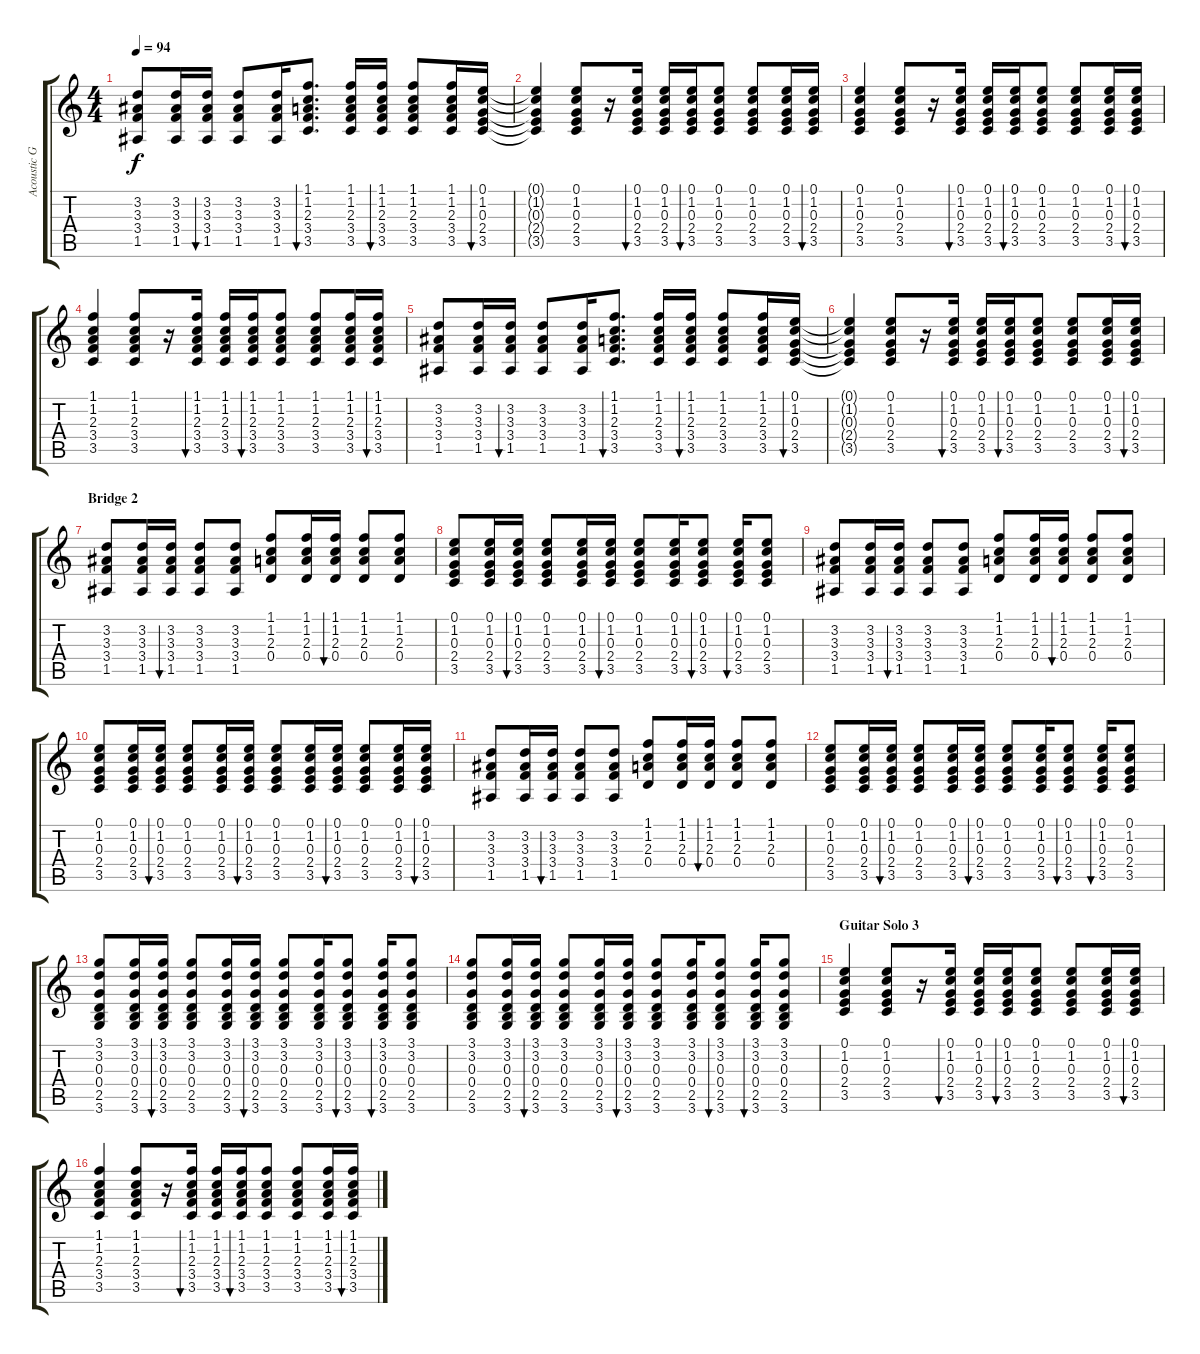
\track ("Acoustic Guitar" "Acoustic G") {instrument acousticguitarsteel}
\staff {score tabs}
\tuning (E4 B3 G3 D3 A2 E2) {hide}
\ts (4 4)
\tempo 94
\clef g2
\ks c
(3.2 3.3 3.4 1.5).8{dy f} (3.2 3.3 3.4 1.5).16 (3.2 3.3 3.4 1.5).16{bu 120} (3.2 3.3 3.4 1.5).8 (3.2 3.3 3.4 1.5).16 (1.1 1.2 2.3 3.4 3.5).8{d bu 120} (1.1 1.2 2.3 3.4 3.5).16 (1.1 1.2 2.3 3.4 3.5).16{bu 120} (1.1 1.2 2.3 3.4 3.5).8 (1.1 1.2 2.3 3.4 3.5).16 (0.1 1.2 0.3 2.4 3.5).16{bu 120} |
(0.1{t} 1.2{t} 0.3{t} 2.4{t} 3.5{t}).4 (0.1 1.2 0.3 2.4 3.5).8 r.16 (0.1 1.2 0.3 2.4 3.5).16{bu 120} (0.1 1.2 0.3 2.4 3.5).16 (0.1 1.2 0.3 2.4 3.5).16{bu 120} (0.1 1.2 0.3 2.4 3.5).8 (0.1 1.2 0.3 2.4 3.5).8 (0.1 1.2 0.3 2.4 3.5).16 (0.1 1.2 0.3 2.4 3.5).16{bu 120} |
(0.1 1.2 0.3 2.4 3.5).4 (0.1 1.2 0.3 2.4 3.5).8 r.16 (0.1 1.2 0.3 2.4 3.5).16{bu 120} (0.1 1.2 0.3 2.4 3.5).16 (0.1 1.2 0.3 2.4 3.5).16{bu 120} (0.1 1.2 0.3 2.4 3.5).8 (0.1 1.2 0.3 2.4 3.5).8 (0.1 1.2 0.3 2.4 3.5).16 (0.1 1.2 0.3 2.4 3.5).16{bu 120} |
(1.1 1.2 2.3 3.4 3.5).4 (1.1 1.2 2.3 3.4 3.5).8 r.16 (1.1 1.2 2.3 3.4 3.5).16{bu 120} (1.1 1.2 2.3 3.4 3.5).16 (1.1 1.2 2.3 3.4 3.5).16{bu 120} (1.1 1.2 2.3 3.4 3.5).8 (1.1 1.2 2.3 3.4 3.5).8 (1.1 1.2 2.3 3.4 3.5).16 (1.1 1.2 2.3 3.4 3.5).16{bu 120} |
(3.2 3.3 3.4 1.5).8 (3.2 3.3 3.4 1.5).16 (3.2 3.3 3.4 1.5).16{bu 120} (3.2 3.3 3.4 1.5).8 (3.2 3.3 3.4 1.5).16 (1.1 1.2 2.3 3.4 3.5).8{d bu 120} (1.1 1.2 2.3 3.4 3.5).16 (1.1 1.2 2.3 3.4 3.5).16{bu 120} (1.1 1.2 2.3 3.4 3.5).8 (1.1 1.2 2.3 3.4 3.5).16 (0.1 1.2 0.3 2.4 3.5).16{bu 120} |
(0.1{t} 1.2{t} 0.3{t} 2.4{t} 3.5{t}).4 (0.1 1.2 0.3 2.4 3.5).8 r.16 (0.1 1.2 0.3 2.4 3.5).16{bu 120} (0.1 1.2 0.3 2.4 3.5).16 (0.1 1.2 0.3 2.4 3.5).16{bu 120} (0.1 1.2 0.3 2.4 3.5).8 (0.1 1.2 0.3 2.4 3.5).8 (0.1 1.2 0.3 2.4 3.5).16 (0.1 1.2 0.3 2.4 3.5).16{bu 120} |
\section ("" "Bridge 2")
(3.2 3.3 3.4 1.5).8 (3.2 3.3 3.4 1.5).16 (3.2 3.3 3.4 1.5).16{bu 120} (3.2 3.3 3.4 1.5).8 (3.2 3.3 3.4 1.5).8 (1.1 1.2 2.3 0.4).8 (1.1 1.2 2.3 0.4).16 (1.1 1.2 2.3 0.4).16{bu 120} (1.1 1.2 2.3 0.4).8 (1.1 1.2 2.3 0.4).8 |
(0.1 1.2 0.3 2.4 3.5).8 (0.1 1.2 0.3 2.4 3.5).16 (0.1 1.2 0.3 2.4 3.5).16{bu 120} (0.1 1.2 0.3 2.4 3.5).8 (0.1 1.2 0.3 2.4 3.5).16 (0.1 1.2 0.3 2.4 3.5).16{bu 120} (0.1 1.2 0.3 2.4 3.5).8 (0.1 1.2 0.3 2.4 3.5).16 (0.1 1.2 0.3 2.4 3.5).8{bu 120} (0.1 1.2 0.3 2.4 3.5).16{bu 120} (0.1 1.2 0.3 2.4 3.5).8 |
(3.2 3.3 3.4 1.5).8 (3.2 3.3 3.4 1.5).16 (3.2 3.3 3.4 1.5).16{bu 120} (3.2 3.3 3.4 1.5).8 (3.2 3.3 3.4 1.5).8 (1.1 1.2 2.3 0.4).8 (1.1 1.2 2.3 0.4).16 (1.1 1.2 2.3 0.4).16{bu 120} (1.1 1.2 2.3 0.4).8 (1.1 1.2 2.3 0.4).8 |
(0.1 1.2 0.3 2.4 3.5).8 (0.1 1.2 0.3 2.4 3.5).16 (0.1 1.2 0.3 2.4 3.5).16{bu 120} (0.1 1.2 0.3 2.4 3.5).8 (0.1 1.2 0.3 2.4 3.5).16 (0.1 1.2 0.3 2.4 3.5).16{bu 120} (0.1 1.2 0.3 2.4 3.5).8 (0.1 1.2 0.3 2.4 3.5).16 (0.1 1.2 0.3 2.4 3.5).16{bu 120} (0.1 1.2 0.3 2.4 3.5).8 (0.1 1.2 0.3 2.4 3.5).16 (0.1 1.2 0.3 2.4 3.5).16{bu 120} |
(3.2 3.3 3.4 1.5).8 (3.2 3.3 3.4 1.5).16 (3.2 3.3 3.4 1.5).16{bu 120} (3.2 3.3 3.4 1.5).8 (3.2 3.3 3.4 1.5).8 (1.1 1.2 2.3 0.4).8 (1.1 1.2 2.3 0.4).16 (1.1 1.2 2.3 0.4).16{bu 120} (1.1 1.2 2.3 0.4).8 (1.1 1.2 2.3 0.4).8 |
(0.1 1.2 0.3 2.4 3.5).8 (0.1 1.2 0.3 2.4 3.5).16 (0.1 1.2 0.3 2.4 3.5).16{bu 120} (0.1 1.2 0.3 2.4 3.5).8 (0.1 1.2 0.3 2.4 3.5).16 (0.1 1.2 0.3 2.4 3.5).16{bu 120} (0.1 1.2 0.3 2.4 3.5).8 (0.1 1.2 0.3 2.4 3.5).16 (0.1 1.2 0.3 2.4 3.5).8{bu 120} (0.1 1.2 0.3 2.4 3.5).16{bu 120} (0.1 1.2 0.3 2.4 3.5).8 |
(3.1 3.2 0.3 0.4 2.5 3.6).8 (3.1 3.2 0.3 0.4 2.5 3.6).16 (3.1 3.2 0.3 0.4 2.5 3.6).16{bu 120} (3.1 3.2 0.3 0.4 2.5 3.6).8 (3.1 3.2 0.3 0.4 2.5 3.6).16 (3.1 3.2 0.3 0.4 2.5 3.6).16{bu 120} (3.1 3.2 0.3 0.4 2.5 3.6).8 (3.1 3.2 0.3 0.4 2.5 3.6).16 (3.1 3.2 0.3 0.4 2.5 3.6).8{bu 120} (3.1 3.2 0.3 0.4 2.5 3.6).16{bu 120} (3.1 3.2 0.3 0.4 2.5 3.6).8 |
(3.1 3.2 0.3 0.4 2.5 3.6).8 (3.1 3.2 0.3 0.4 2.5 3.6).16 (3.1 3.2 0.3 0.4 2.5 3.6).16{bu 120} (3.1 3.2 0.3 0.4 2.5 3.6).8 (3.1 3.2 0.3 0.4 2.5 3.6).16 (3.1 3.2 0.3 0.4 2.5 3.6).16{bu 120} (3.1 3.2 0.3 0.4 2.5 3.6).8 (3.1 3.2 0.3 0.4 2.5 3.6).16 (3.1 3.2 0.3 0.4 2.5 3.6).8{bu 120} (3.1 3.2 0.3 0.4 2.5 3.6).16{bu 120} (3.1 3.2 0.3 0.4 2.5 3.6).8 |
\section ("" "Guitar Solo 3")
(0.1 1.2 0.3 2.4 3.5).4 (0.1 1.2 0.3 2.4 3.5).8 r.16 (0.1 1.2 0.3 2.4 3.5).16{bu 120} (0.1 1.2 0.3 2.4 3.5).16 (0.1 1.2 0.3 2.4 3.5).16{bu 120} (0.1 1.2 0.3 2.4 3.5).8 (0.1 1.2 0.3 2.4 3.5).8 (0.1 1.2 0.3 2.4 3.5).16 (0.1 1.2 0.3 2.4 3.5).16{bu 120} |
(1.1 1.2 2.3 3.4 3.5).4 (1.1 1.2 2.3 3.4 3.5).8 r.16 (1.1 1.2 2.3 3.4 3.5).16{bu 120} (1.1 1.2 2.3 3.4 3.5).16 (1.1 1.2 2.3 3.4 3.5).16{bu 120} (1.1 1.2 2.3 3.4 3.5).8 (1.1 1.2 2.3 3.4 3.5).8 (1.1 1.2 2.3 3.4 3.5).16 (1.1 1.2 2.3 3.4 3.5).16{bu 120}
